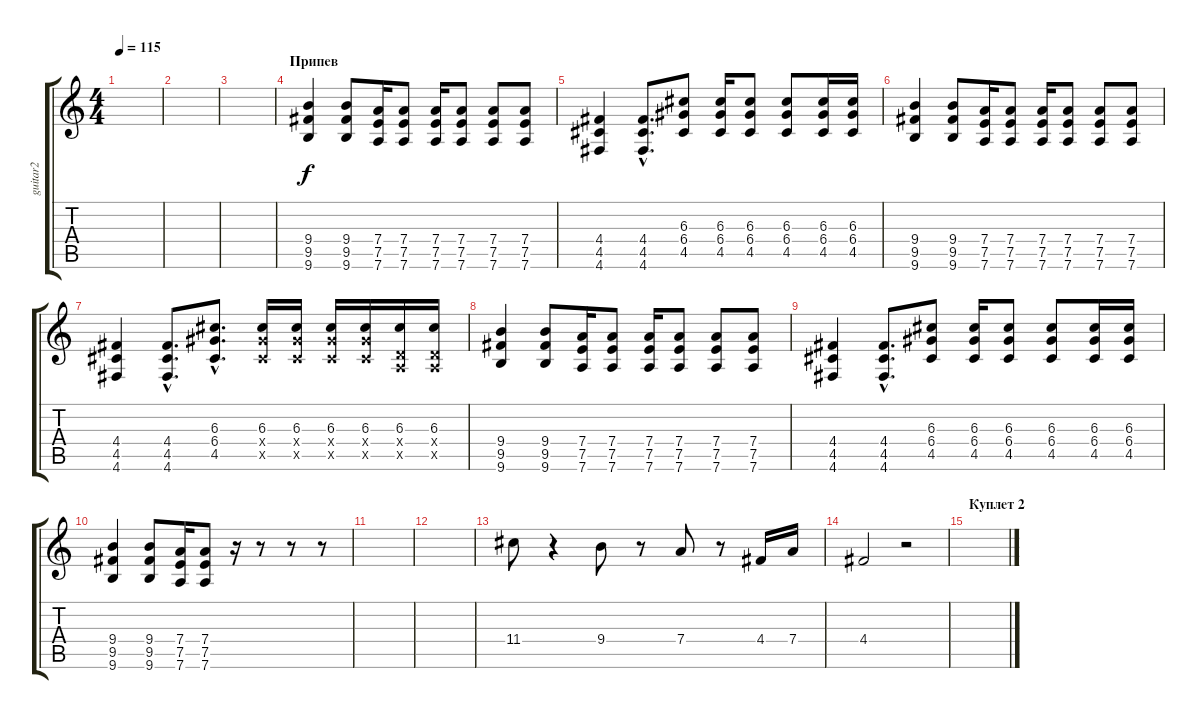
\track ("guitar2" "guitar2") {instrument overdrivenguitar}
\staff {score tabs}
\tuning (E4 B3 G3 D3 A2 D2) {hide}
\ts (4 4)
\tempo 115
\clef g2
\ks c
|
|
|
\section ("" "Припев")
(9.4 9.5 9.6).4 (9.4 9.5 9.6).8 (7.4 7.5 7.6).16 (7.4 7.5 7.6).8 (7.4 7.5 7.6).16 (7.4 7.5 7.6).8 (7.4 7.5 7.6).8 (7.4 7.5 7.6).8 |
(4.4 4.5 4.6).4 (4.4{hac} 4.5{hac} 4.6{hac}).8{d} (6.3 6.4 4.5).8 (6.3 6.4 4.5).16 (6.3 6.4 4.5).8 (6.3 6.4 4.5).8 (6.3 6.4 4.5).16 (6.3 6.4 4.5).16 |
(9.4 9.5 9.6).4 (9.4 9.5 9.6).8 (7.4 7.5 7.6).16 (7.4 7.5 7.6).8 (7.4 7.5 7.6).16 (7.4 7.5 7.6).8 (7.4 7.5 7.6).8 (7.4 7.5 7.6).8 |
(4.4 4.5 4.6).4 (4.4{hac} 4.5{hac} 4.6{hac}).8{d} (6.3{hac} 6.4{hac} 4.5{hac}).8{d} (6.3 6.4{x} 4.5{x}).16 (6.3 6.4{x} 4.5{x}).16 (6.3 6.4{x} 4.5{x}).16 (6.3 6.4{x} 4.5{x}).16 (6.3 0.4{x} 0.5{x}).16 (6.3 0.4{x} 0.5{x}).16 |
(9.4 9.5 9.6).4 (9.4 9.5 9.6).8 (7.4 7.5 7.6).16 (7.4 7.5 7.6).8 (7.4 7.5 7.6).16 (7.4 7.5 7.6).8 (7.4 7.5 7.6).8 (7.4 7.5 7.6).8 |
(4.4 4.5 4.6).4 (4.4{hac} 4.5{hac} 4.6{hac}).8{d} (6.3 6.4 4.5).8 (6.3 6.4 4.5).16 (6.3 6.4 4.5).8 (6.3 6.4 4.5).8 (6.3 6.4 4.5).16 (6.3 6.4 4.5).16 |
(9.4 9.5 9.6).4 (9.4 9.5 9.6).8 (7.4 7.5 7.6).16 (7.4 7.5 7.6).8 r.16 r.8 r.8 r.8 |
|
|
11.4.8{volume 9 instrument acousticguitarnylon} r.4 9.4.8 r.8 7.4.8 r.8 4.4.16 7.4.16 |
4.4.2 r.2 |
\section ("" "Куплет 2")
